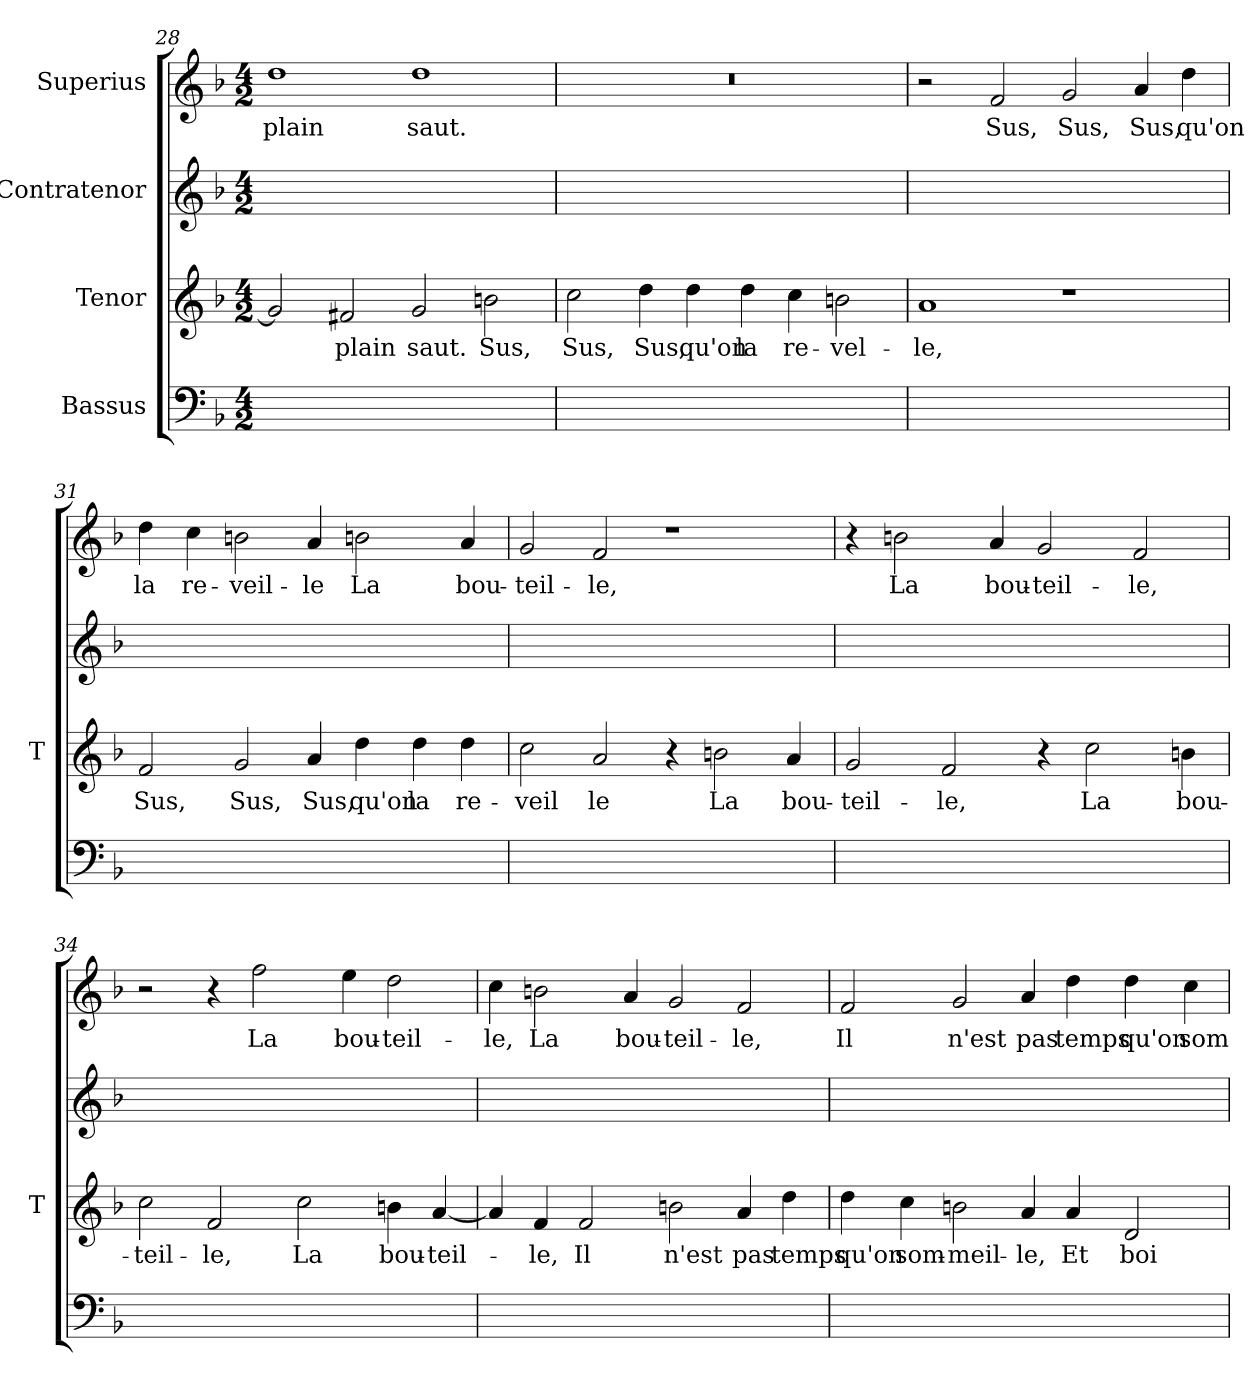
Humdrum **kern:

**kern	**kern	**text	**kern	**kern	**text
*part4	*part3	*part3	*part2	*part1	*part1
*staff4	*staff3	*staff3	*staff2	*staff1	*staff1
*I"Bassus	*I"Tenor	*	*I"Contratenor	*I"Superius	*
*	*I'T	*	*	*	*
*clefF4	*clefG2	*	*clefG2	*clefG2	*
*k[b-]	*k[b-]	*	*k[b-]	*k[b-]	*
*M4/2	*M4/2	*	*M4/2	*M4/2	*
=28	=28	=28	=28	=28	=28
0ryy	2g]	.	0ryy	1dd	-plain
.	2f#X	-plain	.	.	.
.	2g	-saut.	.	1dd	-saut.
.	2b	-Sus,	.	.	.
=29	=29	=29	=29	=29	=29
0ryy	2cc	-Sus,	0ryy	0r	.
.	4dd	-Sus,	.	.	.
.	4dd	-qu'on	.	.	.
.	4dd	-la	.	.	.
.	4cc	re-	.	.	.
.	2b	vel-	.	.	.
=30	=30	=30	=30	=30	=30
0ryy	1a	-le,	0ryy	2r	.
.	.	.	.	2f	-Sus,
.	1r	.	.	2g	-Sus,
.	.	.	.	4a	-Sus,
.	.	.	.	4dd	-qu'on
=31	=31	=31	=31	=31	=31
0ryy	2f	-Sus,	0ryy	4dd	-la
.	.	.	.	4cc	re-
.	2g	-Sus,	.	2bn	veil-
.	4a	-Sus,	.	4a	-le
.	4dd	-qu'on	.	2bn	-La
.	4dd	-la	.	.	.
.	4dd	re-	.	4a	bou-
=32	=32	=32	=32	=32	=32
0ryy	2cc	-veil	0ryy	2g	teil-
.	2a	-le	.	2f	-le,
.	4r	.	.	1r	.
.	2b	-La	.	.	.
.	4a	bou-	.	.	.
=33	=33	=33	=33	=33	=33
0ryy	2g	teil-	0ryy	4r	.
.	.	.	.	2bn	-La
.	2f	-le,	.	.	.
.	.	.	.	4a	bou-
.	4r	.	.	2g	teil-
.	2cc	-La	.	.	.
.	.	.	.	2f	-le,
.	4b	bou-	.	.	.
=34	=34	=34	=34	=34	=34
0ryy	2cc	teil-	0ryy	2r	.
.	2f	-le,	.	4r	.
.	.	.	.	2ff	-La
.	2cc	-La	.	.	.
.	.	.	.	4ee	bou-
.	4b	bou-	.	2dd	teil-
.	[4a	teil-	.	.	.
=35	=35	=35	=35	=35	=35
0ryy	4a]	.	0ryy	4cc	-le,
.	4f	-le,	.	2bn	-La
.	2f	-Il	.	.	.
.	.	.	.	4a	bou-
.	2b	-n'est	.	2g	teil-
.	4a	-pas	.	2f	-le,
.	4dd	-temps	.	.	.
=36	=36	=36	=36	=36	=36
0ryy	4dd	-qu'on	0ryy	2f	-Il
.	4cc	som-	.	.	.
.	2b	meil-	.	2g	-n'est
.	4a	-le,	.	4a	-pas
.	4a	-Et	.	4dd	-temps
.	2d	boi-	.	4dd	-qu'on
.	.	.	.	4cc	som-
=	=	=	=	=	=
*-	*-	*-	*-	*-	*-
